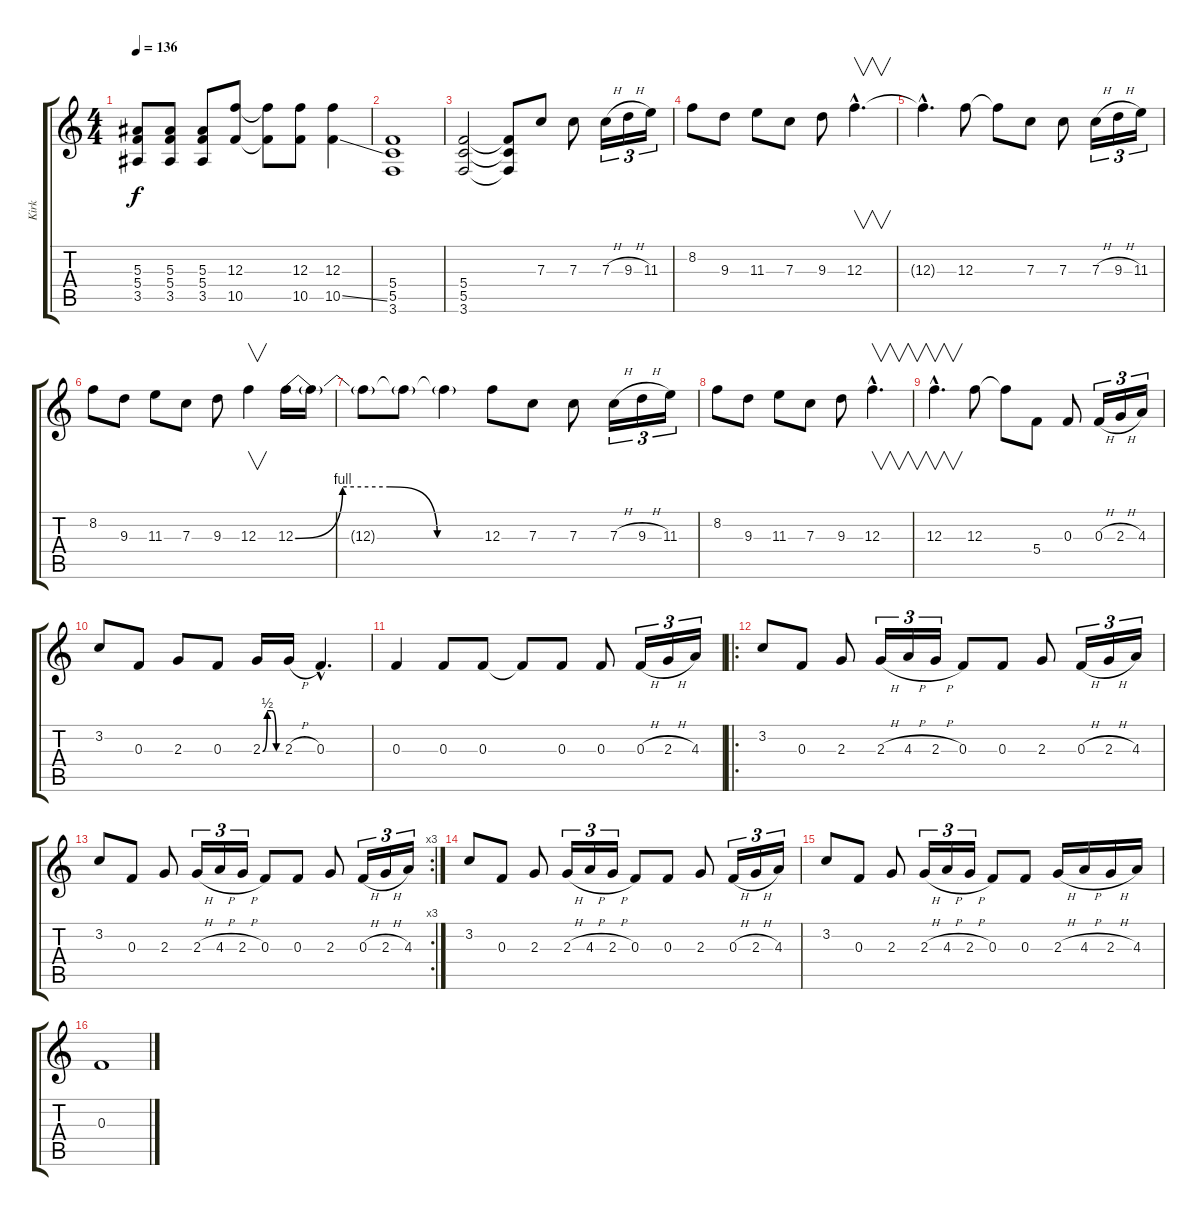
\track ("Kirk" "Kirk") {instrument distortionguitar}
\staff {score tabs}
\tuning (D4 A3 F3 C3 G2 D2) {hide}
\ts (4 4)
\tempo 136
\clef g2
\ks c
(5.3 5.4 3.5).8{dy f} (5.3 5.4 3.5).8 (5.3 5.4 3.5).8 (12.3 10.5).8 (12.3{t} 10.5{t}).8 (12.3 10.5).8 (12.3 10.5{ss}).4 |
(5.4 5.5 3.6).1 |
(5.4 5.5 3.6).2 (5.4{t} 5.5{t} 3.6{t}).8 7.3.8 7.3.8 7.3{h}.16{tu (3 2)} 9.3{h}.16{tu (3 2)} 11.3.16{tu (3 2)} |
8.2.8 9.3.8 11.3.8 7.3.8 9.3.8 12.3{hac}.4{v d} |
12.3{hac t}.4{d} 12.3.8 12.3{t}.8 7.3.8 7.3.8 7.3{h}.16{tu (3 2)} 9.3{h}.16{tu (3 2)} 11.3.16{tu (3 2)} |
8.2.8 9.3.8 11.3.8 7.3.8 9.3.8 12.3.4{v} 12.3{be (custom 0 0 15 4 30 4 45 0 60 0)}.16 12.3{t}.16 |
12.3{t}.8 12.3{t}.8 12.3{t}.4 12.3.8 7.3.8 7.3.8 7.3{h}.16{tu (3 2)} 9.3{h}.16{tu (3 2)} 11.3.16{tu (3 2)} |
8.2.8 9.3.8 11.3.8 7.3.8 9.3.8 12.3{hac}.4{v d} |
12.3{hac}.4{v d} 12.3.8 12.3{t}.8 5.4.8 0.3.8 0.3{h}.16{tu (3 2)} 2.3{h}.16{tu (3 2)} 4.3.16{tu (3 2)} |
3.2.8 0.3.8 2.3.8 0.3.8 2.3{be (custom 0 0 15 2 30 2 45 0 60 0)}.16 2.3{h}.16 0.3{hac}.4{d} |
0.3.4 0.3.8 0.3.8 0.3{t}.8 0.3.8 0.3.8 0.3{h}.16{tu (3 2)} 2.3{h}.16{tu (3 2)} 4.3.16{tu (3 2)} |
\ro
3.2.8 0.3.8 2.3.8 2.3{h}.16{tu (3 2)} 4.3{h}.16{tu (3 2)} 2.3{h}.16{tu (3 2)} 0.3.8 0.3.8 2.3.8 0.3{h}.16{tu (3 2)} 2.3{h}.16{tu (3 2)} 4.3.16{tu (3 2)} |
\rc 3
3.2.8 0.3.8 2.3.8 2.3{h}.16{tu (3 2)} 4.3{h}.16{tu (3 2)} 2.3{h}.16{tu (3 2)} 0.3.8 0.3.8 2.3.8 0.3{h}.16{tu (3 2)} 2.3{h}.16{tu (3 2)} 4.3.16{tu (3 2)} |
3.2.8 0.3.8 2.3.8 2.3{h}.16{tu (3 2)} 4.3{h}.16{tu (3 2)} 2.3{h}.16{tu (3 2)} 0.3.8 0.3.8 2.3.8 0.3{h}.16{tu (3 2)} 2.3{h}.16{tu (3 2)} 4.3.16{tu (3 2)} |
3.2.8 0.3.8 2.3.8 2.3{h}.16{tu (3 2)} 4.3{h}.16{tu (3 2)} 2.3{h}.16{tu (3 2)} 0.3.8 0.3.8 2.3{h}.16 4.3{h}.16 2.3{h}.16 4.3.16 |
0.3.1
